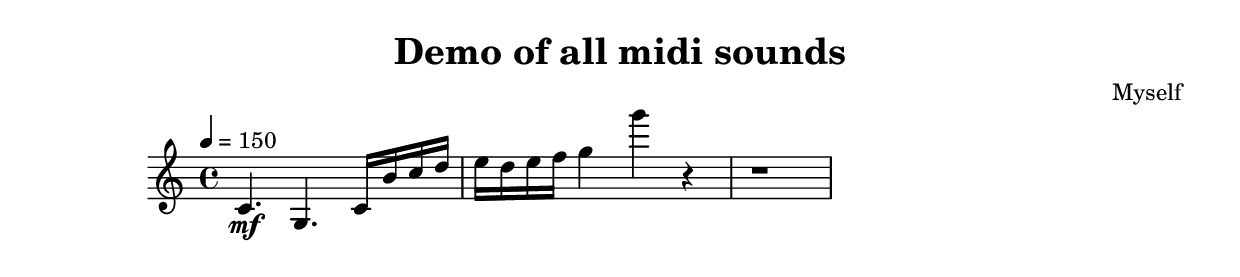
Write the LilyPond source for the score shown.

%% Do not edit this file; it is auto-generated from LSR http://lsr.dsi.unimi.it
%% This file is in the public domain.
\version "2.11.38"

\header {
  lsrtags = "vocal-music, piano-music, strings, midi"
 texidoc = "
Problem: How to know which MidiInstrument would be best for your
composition? Solution: A Lilypond demo file. 
" }
% begin verbatim
%\version "2.11.38"

basemelodie = { c'4. \mf g  c'16 b' c'' d'' | e'' d'' e'' f'' g''4 g'''4 r | r1 }
melodie = { \tempo 4 = 150 \basemelodie }

\header {
  title = "Demo of all midi sounds"
  arranger = "Myself"
}
% begin verbatim
\score { 
  \new Staff <<
    \new Voice { \melodie 
    } %Voice
  >> %Staff
  \layout {  }
} %score

\score { 
  \new Staff <<
    \tempo 4 = 180 
    %\set Staff.instrumentName="S/A"
    %\set Staff.midiMinimumVolume = #0.2 
    %\set Staff.midiMaximumVolume = #0.4
    %\set Voice.dynamicAbsoluteVolumeFunction = #0.6
    \new Voice { r \mf
      \set Staff.midiInstrument="acoustic grand" \melodie
      \set Staff.midiInstrument="bright acoustic" \melodie
      \set Staff.midiInstrument="electric grand" \melodie
      \set Staff.midiInstrument="honky-tonk" \melodie
      \set Staff.midiInstrument="electric piano 1" \melodie
      \set Staff.midiInstrument="electric piano 2" \melodie
      \set Staff.midiInstrument="harpsichord" \melodie
      \set Staff.midiInstrument="clav" \melodie
      \set Staff.midiInstrument="celesta" \melodie
      \set Staff.midiInstrument="glockenspiel" \melodie
      \set Staff.midiInstrument="music box" \melodie
      \set Staff.midiInstrument="vibraphone" \melodie
      \set Staff.midiInstrument="marimba" \melodie
      \set Staff.midiInstrument="xylophone" \melodie
      \set Staff.midiInstrument="tubular bells" \melodie
      \set Staff.midiInstrument="dulcimer" \melodie
      \set Staff.midiInstrument="drawbar organ" \melodie
      \set Staff.midiInstrument="percussive organ" \melodie
      \set Staff.midiInstrument="rock organ" \melodie
      \set Staff.midiInstrument="church organ" \melodie
      \set Staff.midiInstrument="reed organ" \melodie
      \set Staff.midiInstrument="accordion" \melodie
      \set Staff.midiInstrument="harmonica" \melodie
      \set Staff.midiInstrument="concertina" \melodie
      \set Staff.midiInstrument="acoustic guitar (nylon)" \melodie
      \set Staff.midiInstrument="acoustic guitar (steel)" \melodie
      \set Staff.midiInstrument="electric guitar (jazz)" \melodie
      \set Staff.midiInstrument="electric guitar (clean)" \melodie
      \set Staff.midiInstrument="electric guitar (muted)" \melodie
      \set Staff.midiInstrument="overdriven guitar" \melodie
      \set Staff.midiInstrument="distorted guitar" \melodie
      \set Staff.midiInstrument="acoustic bass" \melodie
      \set Staff.midiInstrument="electric bass (finger)" \melodie
      \set Staff.midiInstrument="electric bass (pick)" \melodie
      \set Staff.midiInstrument="fretless bass" \melodie
      \set Staff.midiInstrument="slap bass 1" \melodie
      \set Staff.midiInstrument="slap bass 2" \melodie
      \set Staff.midiInstrument="synth bass 1" \melodie
      \set Staff.midiInstrument="synth bass 2" \melodie
      \set Staff.midiInstrument="violin" \melodie
      \set Staff.midiInstrument="viola" \melodie
      \set Staff.midiInstrument="cello" \melodie
      \set Staff.midiInstrument="contrabass" \melodie
      \set Staff.midiInstrument="tremolo strings" \melodie
      \set Staff.midiInstrument="pizzicato strings" \melodie
      \set Staff.midiInstrument="orchestral strings" \melodie
      \set Staff.midiInstrument="timpani" \melodie
      \set Staff.midiInstrument="string ensemble 1" \melodie
      \set Staff.midiInstrument="string ensemble 2" \melodie
      \set Staff.midiInstrument="synthstrings 1" \melodie
      \set Staff.midiInstrument="synthstrings 2" \melodie
      \set Staff.midiInstrument="choir aahs" \melodie
      \set Staff.midiInstrument="voice oohs" \melodie
      \set Staff.midiInstrument="synth voice" \melodie
      \set Staff.midiInstrument="orchestra hit" \melodie
      \set Staff.midiInstrument="trumpet" \melodie
      \set Staff.midiInstrument="trombone" \melodie
      \set Staff.midiInstrument="tuba" \melodie
      \set Staff.midiInstrument="muted trumpet" \melodie
      \set Staff.midiInstrument="french horn" \melodie
      \set Staff.midiInstrument="brass section" \melodie
      \set Staff.midiInstrument="synthbrass 1" \melodie
      \set Staff.midiInstrument="synthbrass 2" \melodie
      \set Staff.midiInstrument="soprano sax" \melodie
      \set Staff.midiInstrument="alto sax" \melodie
      \set Staff.midiInstrument="tenor sax" \melodie
      \set Staff.midiInstrument="baritone sax" \melodie
      \set Staff.midiInstrument="oboe" \melodie
      \set Staff.midiInstrument="english horn" \melodie
      \set Staff.midiInstrument="bassoon" \melodie
      \set Staff.midiInstrument="clarinet" \melodie
      \set Staff.midiInstrument="piccolo" \melodie
      \set Staff.midiInstrument="flute" \melodie
      \set Staff.midiInstrument="recorder" \melodie
      \set Staff.midiInstrument="pan flute" \melodie
      \set Staff.midiInstrument="blown bottle" \melodie
      \set Staff.midiInstrument="shakuhachi" \melodie
      \set Staff.midiInstrument="whistle" \melodie
      \set Staff.midiInstrument="ocarina" \melodie
      \set Staff.midiInstrument="lead 1 (square)" \melodie
      \set Staff.midiInstrument="lead 2 (sawtooth)" \melodie
      \set Staff.midiInstrument="lead 3 (calliope)" \melodie
      \set Staff.midiInstrument="lead 4 (chiff)" \melodie
      \set Staff.midiInstrument="lead 5 (charang)" \melodie
      \set Staff.midiInstrument="lead 6 (voice)" \melodie
      \set Staff.midiInstrument="lead 7 (fifths)" \melodie
      \set Staff.midiInstrument="lead 8 (bass+lead)" \melodie
      \set Staff.midiInstrument="pad 1 (new age)" \melodie
      \set Staff.midiInstrument="pad 2 (warm)" \melodie
      \set Staff.midiInstrument="pad 3 (polysynth)" \melodie
      \set Staff.midiInstrument="pad 4 (choir)" \melodie
      \set Staff.midiInstrument="pad 5 (bowed)" \melodie
      \set Staff.midiInstrument="pad 6 (metallic)" \melodie
      \set Staff.midiInstrument="pad 7 (halo)" \melodie
      \set Staff.midiInstrument="pad 8 (sweep)" \melodie
      \set Staff.midiInstrument="fx 1 (rain)" \melodie
      \set Staff.midiInstrument="fx 2 (soundtrack)" \melodie
      \set Staff.midiInstrument="fx 3 (crystal)" \melodie
      \set Staff.midiInstrument="fx 4 (atmosphere)" \melodie
      \set Staff.midiInstrument="fx 5 (brightness)" \melodie
      \set Staff.midiInstrument="fx 6 (goblins)" \melodie
      \set Staff.midiInstrument="fx 7 (echoes)" \melodie
      \set Staff.midiInstrument="fx 8 (sci-fi)" \melodie
      \set Staff.midiInstrument="sitar" \melodie
      \set Staff.midiInstrument="banjo" \melodie
      \set Staff.midiInstrument="shamisen" \melodie
      \set Staff.midiInstrument="koto" \melodie
      \set Staff.midiInstrument="kalimba" \melodie
      \set Staff.midiInstrument="bagpipe" \melodie
      \set Staff.midiInstrument="fiddle" \melodie
      \set Staff.midiInstrument="shanai" \melodie
      \set Staff.midiInstrument="tinkle bell" \melodie
      \set Staff.midiInstrument="agogo" \melodie
      \set Staff.midiInstrument="steel drums" \melodie
      \set Staff.midiInstrument="woodblock" \melodie
      \set Staff.midiInstrument="taiko drum" \melodie
      \set Staff.midiInstrument="melodic tom" \melodie
      \set Staff.midiInstrument="synth drum" \melodie
      \set Staff.midiInstrument="reverse cymbal" \melodie
      \set Staff.midiInstrument="guitar fret noise" \melodie
      \set Staff.midiInstrument="breath noise" \melodie
      \set Staff.midiInstrument="seashore" \melodie
      \set Staff.midiInstrument="bird tweet" \melodie
      \set Staff.midiInstrument="telephone ring" \melodie
      \set Staff.midiInstrument="helicopter" \melodie
      \set Staff.midiInstrument="applause" \melodie
      \set Staff.midiInstrument="gunshot" \melodie
    } %Voice
  >> %Staff
  \midi { }
} %score


